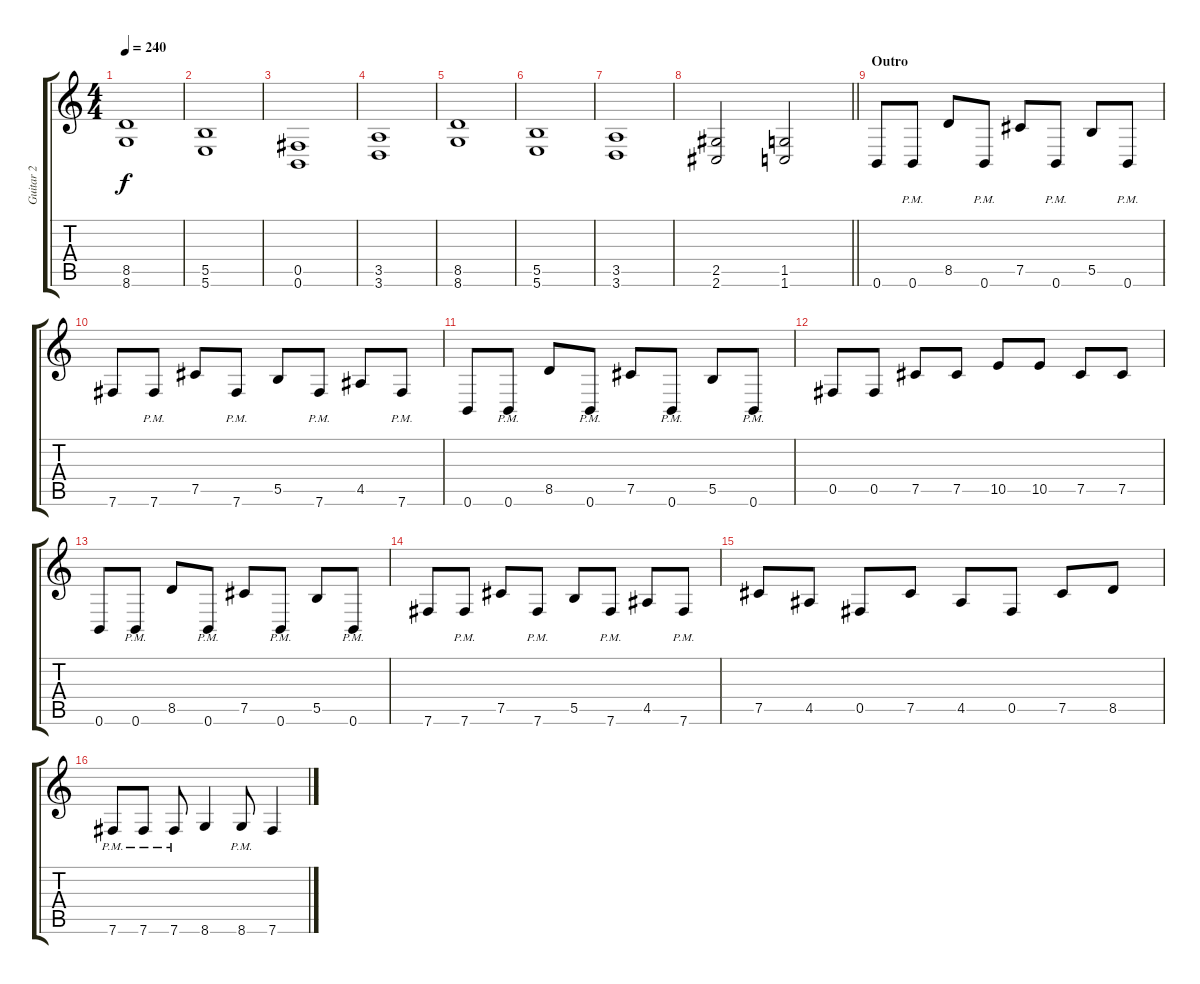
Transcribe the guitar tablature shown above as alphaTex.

\track ("Guitar 2" "Guitar 2") {instrument distortionguitar}
\staff {score tabs}
\tuning (Db4 Ab3 E3 B2 Gb2 B1) {hide}
\ts (4 4)
\tempo 240
\clef g2
\ks c
(8.5 8.6).1{dy f} |
(5.5 5.6).1 |
(0.5 0.6).1 |
(3.5 3.6).1 |
(8.5 8.6).1 |
(5.5 5.6).1 |
(3.5 3.6).1 |
\barLineRight lightlight
(2.5 2.6).2 (1.5 1.6).2 |
\section ("" "Outro")
0.6.8 0.6{pm}.8 8.5.8 0.6{pm}.8 7.5.8 0.6{pm}.8 5.5.8 0.6{pm}.8 |
7.6.8 7.6{pm}.8 7.5.8 7.6{pm}.8 5.5.8 7.6{pm}.8 4.5.8 7.6{pm}.8 |
0.6.8 0.6{pm}.8 8.5.8 0.6{pm}.8 7.5.8 0.6{pm}.8 5.5.8 0.6{pm}.8 |
0.5.8 0.5.8 7.5.8 7.5.8 10.5.8 10.5.8 7.5.8 7.5.8 |
0.6.8 0.6{pm}.8 8.5.8 0.6{pm}.8 7.5.8 0.6{pm}.8 5.5.8 0.6{pm}.8 |
7.6.8 7.6{pm}.8 7.5.8 7.6{pm}.8 5.5.8 7.6{pm}.8 4.5.8 7.6{pm}.8 |
7.5.8 4.5.8 0.5.8 7.5.8 4.5.8 0.5.8 7.5.8 8.5.8 |
7.6{pm}.8 7.6{pm}.8 7.6{pm}.8 8.6.4 8.6{pm}.8 7.6.4
